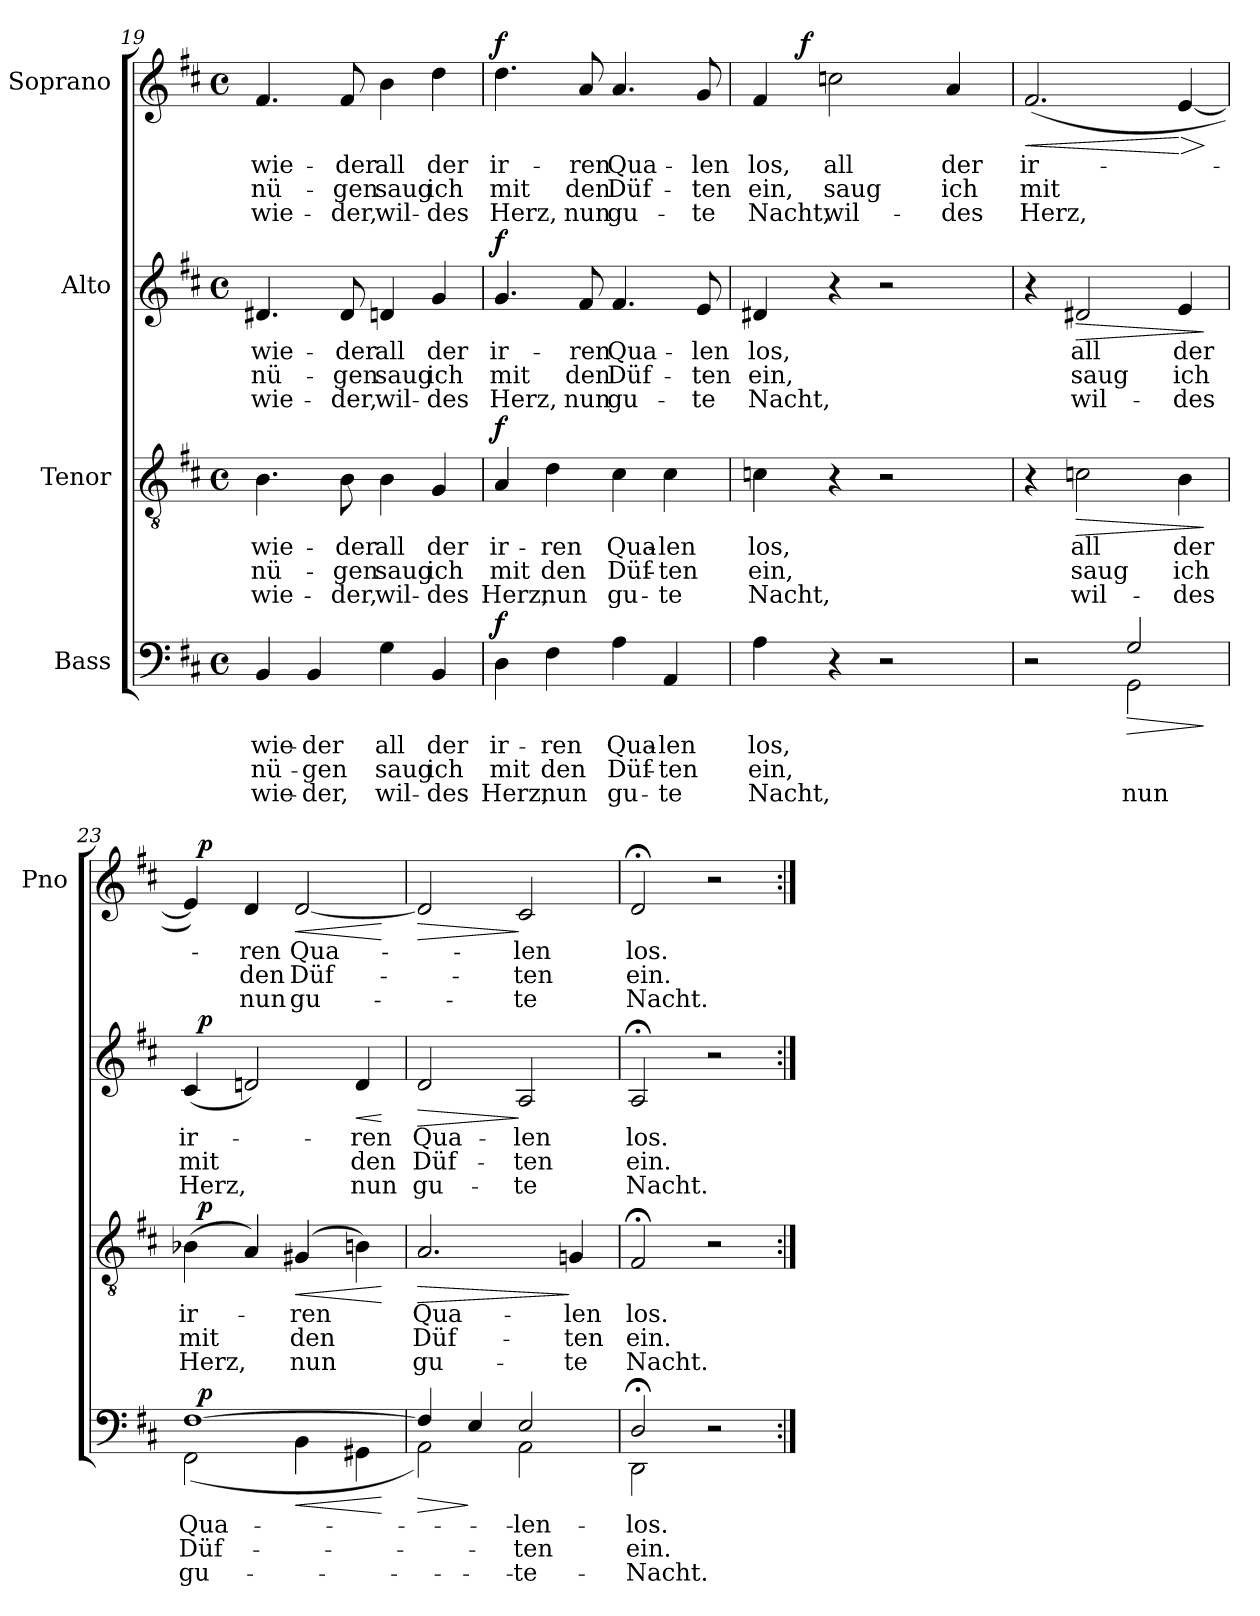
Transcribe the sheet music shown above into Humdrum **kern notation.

**kern	**text	**text	**text	**dynam	**kern	**text	**text	**text	**dynam	**kern	**text	**text	**text	**dynam	**kern	**text	**text	**text	**dynam
*part4	*part4	*part4	*part4	*part4	*part3	*part3	*part3	*part3	*part3	*part2	*part2	*part2	*part2	*part2	*part1	*part1	*part1	*part1	*part1
*staff4	*staff4	*staff4	*staff4	*staff4	*staff3	*staff3	*staff3	*staff3	*staff3	*staff2	*staff2	*staff2	*staff2	*staff2	*staff1	*staff1	*staff1	*staff1	*staff1
*I"Bass	*	*	*	*	*I"Tenor	*	*	*	*	*I"Alto	*	*	*	*	*I"Soprano	*	*	*	*
*	*	*	*	*	*	*	*	*	*	*	*	*	*	*	*I'Pno	*	*	*	*
*clefF4	*	*	*	*	*clefGv2	*	*	*	*	*clefG2	*	*	*	*	*clefG2	*	*	*	*
*k[f#c#]	*	*	*	*	*k[f#c#]	*	*	*	*	*k[f#c#]	*	*	*	*	*k[f#c#]	*	*	*	*
*D:	*	*	*	*	*D:	*	*	*	*	*D:	*	*	*	*	*D:	*	*	*	*
*M4/4	*	*	*	*	*M4/4	*	*	*	*	*M4/4	*	*	*	*	*M4/4	*	*	*	*
*met(c)	*	*	*	*	*met(c)	*	*	*	*	*met(c)	*	*	*	*	*met(c)	*	*	*	*
=19	=19	=19	=19	=19	=19	=19	=19	=19	=19	=19	=19	=19	=19	=19	=19	=19	=19	=19	=19
4BB/	wie-	-­nü-	wie-	.	4.B\	wie-	-­nü-	wie-	.	4.d#X/	wie-	-­nü-	wie-	.	4.f#/	wie-	-­nü-	wie-	.
4BB/	-der	-gen	-der,	.	.	.	.	.	.	.	.	.	.	.	.	.	.	.	.
.	.	.	.	.	8B\	-der	-gen	-der,	.	8d#/	-der	-gen	-der,	.	8f#/	-der	-gen	-der,	.
4G\	all	saug	wil-	.	4B\	all	saug	wil-	.	4dn/	all	saug	wil-	.	4b\	all	saug	wil-	.
4BB/	der	ich	-des	.	4G/	der	ich	-des	.	4g/	der	ich	-des	.	4dd\	der	ich	-des	.
!!LO:PB:g=z
=20	=20	=20	=20	=20	=20	=20	=20	=20	=20	=20	=20	=20	=20	=20	=20	=20	=20	=20	=20
!	!	!	!	!LO:DY:a	!	!	!	!	!LO:DY:a	!	!	!	!	!LO:DY:a	!	!	!	!	!LO:DY:a
4D\	ir-	mit	Herz,	f	4A/	ir-	mit	Herz,	f	4.g/	ir-	mit	Herz,	f	4.dd\	ir-	mit	Herz,	f
4F#\	-ren	den	nun	.	4d\	-ren	den	nun	.	.	.	.	.	.	.	.	.	.	.
.	.	.	.	.	.	.	.	.	.	8f#/	-ren	den	nun	.	8a/	-ren	den	nun	.
4A\	Qua-	Düf-	gu-	.	4c#\	Qua-	Düf-	gu-	.	4.f#/	Qua-	Düf-	gu-	.	4.a/	Qua-	Düf-	gu-	.
4AA/	-len	-ten	-te	.	4c#\	-len	-ten	-te	.	.	.	.	.	.	.	.	.	.	.
.	.	.	.	.	.	.	.	.	.	8e/	-len	-ten	-te	.	8g/	-len	-ten	-te	.
=21	=21	=21	=21	=21	=21	=21	=21	=21	=21	=21	=21	=21	=21	=21	=21	=21	=21	=21	=21
*	*	*	*	*	*	*	*	*	*	*	*	*	*	*	*^	*	*	*	*
4A\	los,	ein,	Nacht,	.	4cn\	los,	ein,	Nacht,	.	4d#X/	los,	ein,	Nacht,	.	4f#/	8ryy	los,	ein,	Nacht,	.
.	.	.	.	.	.	.	.	.	.	.	.	.	.	.	.	32ryy	.	.	.	.
!	!	!	!	!	!	!	!	!	!	!	!	!	!	!	!	!	!	!	!	!LO:DY:a
.	.	.	.	.	.	.	.	.	.	.	.	.	.	.	.	2ryy	.	.	.	f
4r	.	.	.	.	4r	.	.	.	.	4r	.	.	.	.	2ccn\	.	all	saug	wil-	.
2r	.	.	.	.	2r	.	.	.	.	2r	.	.	.	.	.	.	.	.	.	.
.	.	.	.	.	.	.	.	.	.	.	.	.	.	.	.	4ryy	.	.	.	.
.	.	.	.	.	.	.	.	.	.	.	.	.	.	.	4a/	.	der	ich	-des	.
.	.	.	.	.	.	.	.	.	.	.	.	.	.	.	.	16.ryy	.	.	.	.
=22	=22	=22	=22	=22	=22	=22	=22	=22	=22	=22	=22	=22	=22	=22	=22	=22	=22	=22	=22	=22
*^	*	*	*	*	*	*	*	*	*	*	*	*	*	*	*	*	*	*	*	*
!	!	!	!	!	!	!	!	!	!	!	!	!	!	!	!	!	!	!	!	!	!LO:HP:b
*	*	*	*	*	*	*	*	*	*	*	*	*	*	*	*	*v	*v	*	*	*	*
2r	2ryy	.	.	.	.	4r	.	.	.	.	4r	.	.	.	.	(2.f#/	ir-	mit	Herz,	<
!	!	!	!	!	!	!	!	!	!	!LO:HP:b	!	!	!	!	!LO:HP:b	!	!	!	!	!
.	.	.	.	.	.	2cn\	all	saug	wil-	>	2d#X/	all	saug	wil-	>	.	.	.	.	.
!	!	!	!	!	!LO:HP:b	!	!	!	!	!	!	!	!	!	!	!	!	!	!	!
2G/	2GG\	.	.	nun	>	.	.	.	.	.	.	.	.	.	.	.	.	.	.	.
!	!	!	!	!	!	!	!	!	!	!	!	!	!	!	!	!	!	!	!	!LO:HP:n=1:b
.	.	.	.	.	.	4B\	der	ich	-des	.	4e/	der	ich	-des	.	[4e/	-­-	.	.	[ >
*v	*v	*	*	*	*	*	*	*	*	*	*	*	*	*	*	*	*	*	*	*
.	.	.	.	]	.	.	.	.	]	.	.	.	.	]	.	.	.	.	]
=23	=23	=23	=23	=23	=23	=23	=23	=23	=23	=23	=23	=23	=23	=23	=23	=23	=23	=23	=23
*^	*	*	*	*	*^	*	*	*	*	*^	*	*	*	*	*^	*	*	*	*
*	*^	*	*	*	*	*	*	*	*	*	*	*	*	*	*	*	*	*	*	*	*	*	*
[>1F#	(2FF#\	32ryy	Qua-	Düf-	gu-	.	(4B-X\	32ryy	ir-	mit	Herz,	.	(4c#/	32ryy	ir-	mit	Herz,	.	4e/])	32ryy	.	.	.	.
!	!	!	!	!	!	!LO:DY:a	!	!	!	!	!	!LO:DY:a	!	!	!	!	!	!LO:DY:a	!	!	!	!	!	!LO:DY:a
.	.	2ryy	.	.	.	p	.	2ryy	.	.	.	p	.	2ryy	.	.	.	p	.	2ryy	.	.	.	p
.	.	.	.	.	.	.	4A/)	.	.	.	.	.	2dn/)	.	.	.	.	.	4d/	.	-ren	den	nun	.
!	!	!	!	!	!	!LO:HP:b	!	!	!	!	!	!LO:HP:b	!	!	!	!	!	!	!	!	!	!	!	!LO:HP:b
.	4BB\	.	.	.	.	<	(4G#X/	.	-ren	den	nun	<	.	.	.	.	.	.	[2d/	.	Qua-	Düf-	gu-	<
.	.	4...ryy	.	.	.	.	.	4...ryy	.	.	.	.	.	4...ryy	.	.	.	.	.	4...ryy	.	.	.	.
!	!	!	!	!	!	!	!	!	!	!	!	!	!	!	!	!	!	!LO:HP:b	!	!	!	!	!	!
.	4GG#X\	.	-­-	.	-­-	.	4Bn\)	.	.	.	.	.	4d/	.	-ren	den	nun	<	.	.	.	.	.	.
.	.	.	.	.	.	[	.	.	.	.	.	[	.	.	.	.	.	[	.	.	.	.	.	[
=24	=24	=24	=24	=24	=24	=24	=24	=24	=24	=24	=24	=24	=24	=24	=24	=24	=24	=24	=24	=24	=24	=24	=24	=24
!	!	!	!	!	!	!LO:HP:b	!	!	!	!	!	!LO:HP:b	!	!	!	!	!	!LO:HP:b	!	!	!	!	!	!LO:HP:b
*	*v	*v	*	*	*	*	*	*	*	*	*	*	*v	*v	*	*	*	*	*v	*v	*	*	*	*
*	*	*	*	*	*	*v	*v	*	*	*	*	*	*	*	*	*	*	*	*	*	*
4F#/]	2AA\)	.	.	.	>	2.A/	Qua-	Düf-	gu-	>	2d/	Qua-	Düf-	gu-	>	2d/]	.	.	.	>
4E/	.	.	.	.	]	.	.	.	.	.	.	.	.	.	.	.	.	.	.	.
2E/	2AA\	-len	-ten	-te	.	.	.	.	.	.	2A/	-len	-ten	-te	]	2c#/	-len	-ten	-te	]
.	.	.	.	.	.	4Gn/	-len	-ten	-te	]	.	.	.	.	.	.	.	.	.	.
=25	=25	=25	=25	=25	=25	=25	=25	=25	=25	=25	=25	=25	=25	=25	=25	=25	=25	=25	=25	=25
2D;</	2DD\	los.	ein.	Nacht.	.	2F#;</	los.	ein.	Nacht.	.	2A;</	los.	ein.	Nacht.	.	2d;</	los.	ein.	Nacht.	.
2r	2ryy	.	.	.	.	2r	.	.	.	.	2r	.	.	.	.	2r	.	.	.	.
*v	*v	*	*	*	*	*	*	*	*	*	*	*	*	*	*	*	*	*	*	*
=:|!	=:|!	=:|!	=:|!	=:|!	=:|!	=:|!	=:|!	=:|!	=:|!	=:|!	=:|!	=:|!	=:|!	=:|!	=:|!	=:|!	=:|!	=:|!	=:|!
*-	*-	*-	*-	*-	*-	*-	*-	*-	*-	*-	*-	*-	*-	*-	*-	*-	*-	*-	*-
